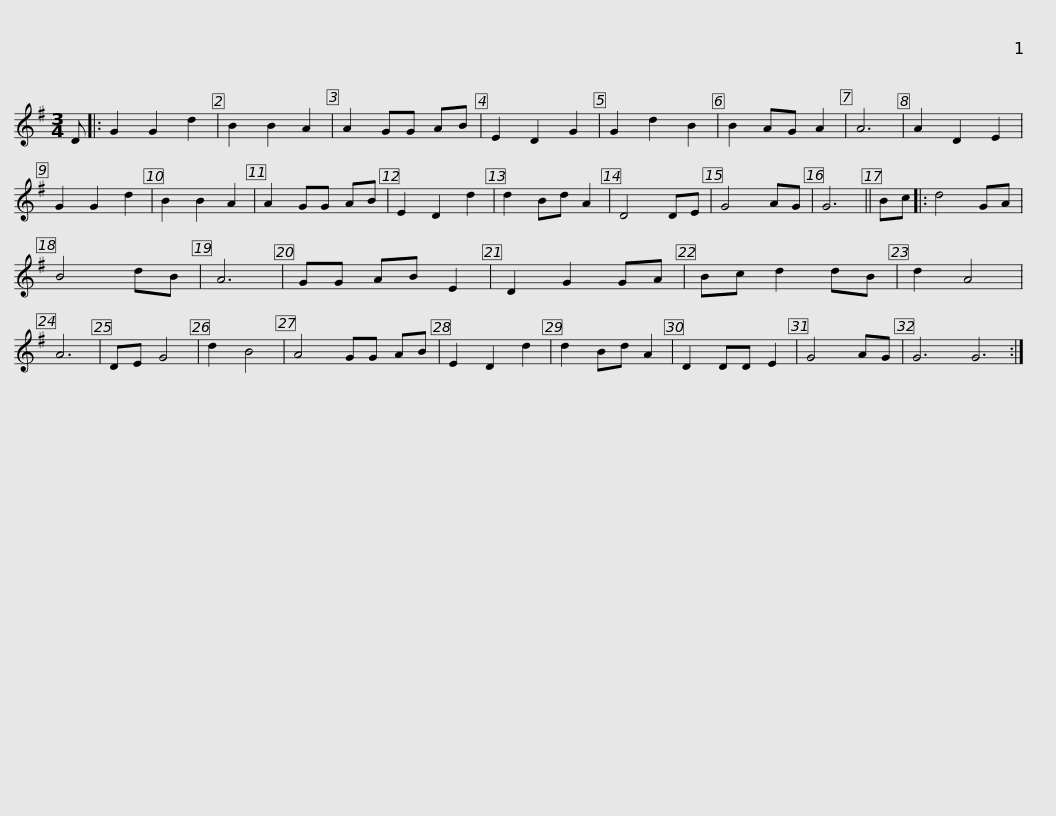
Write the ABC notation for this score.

X:1
L:1/8
M:3/4
I:linebreak $
K:G
V:1 treble
V:1
 D |: G2 G2 d2 | B2 B2 A2 | A2 GG AB | E2 D2 G2 | %5
 G2 d2 B2 | B2 AG A2 | A6 | A2 D2 E2 | G2 G2 d2 | %10
 B2 B2 A2 | A2 GG AB |$ E2 D2 d2 | d2 Bd A2 | D4 DE | %15
 G4 AG | G6 || Bc |: d4 GA | B4 dB | %20
 A6 | GG AB E2 | D2 G2 GA | Bc d2 dB |$ d2 A4 | %25
 A6 | DE G4 | d2 B4 | A4 GG AB | E2 D2 d2 | %30
 d2 Bd A2 | D2 DD E2 | G4 AG | G6 G6 :| %34
